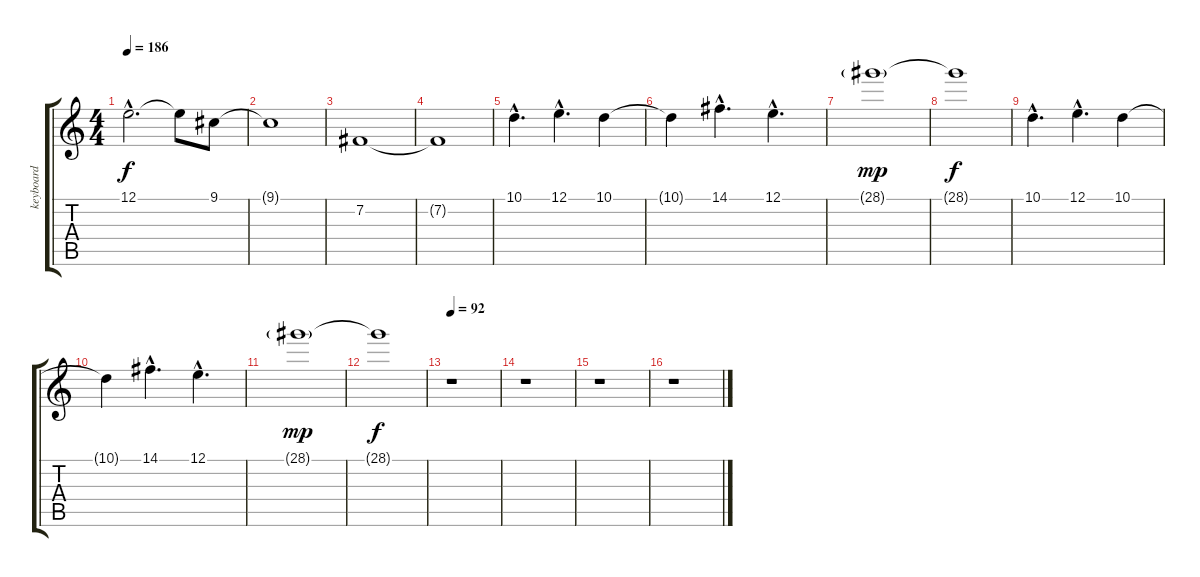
\track ("keyboard" "keyboard") {instrument stringensemble1}
\staff {score tabs}
\tuning (E4 B3 G3 D3 A2 E2) {hide}
\ts (4 4)
\tempo 186
\clef g2
\ks c
12.1{hac}.2{d dy f} 12.1{t}.8 9.1.8 |
9.1{t}.1 |
7.2.1 |
7.2{t}.1 |
10.1{hac}.4{d} 12.1{hac}.4{d} 10.1.4 |
10.1{t}.4 14.1{hac}.4{d} 12.1{hac}.4{d} |
28.1{g}.1{dy mp} |
28.1{t}.1{dy f} |
10.1{hac}.4{d} 12.1{hac}.4{d} 10.1.4 |
10.1{t}.4 14.1{hac}.4{d} 12.1{hac}.4{d} |
28.1{g}.1{dy mp} |
28.1{t}.1{dy f} |
\tempo 92
r.1 |
r.1 |
r.1 |
r.1
